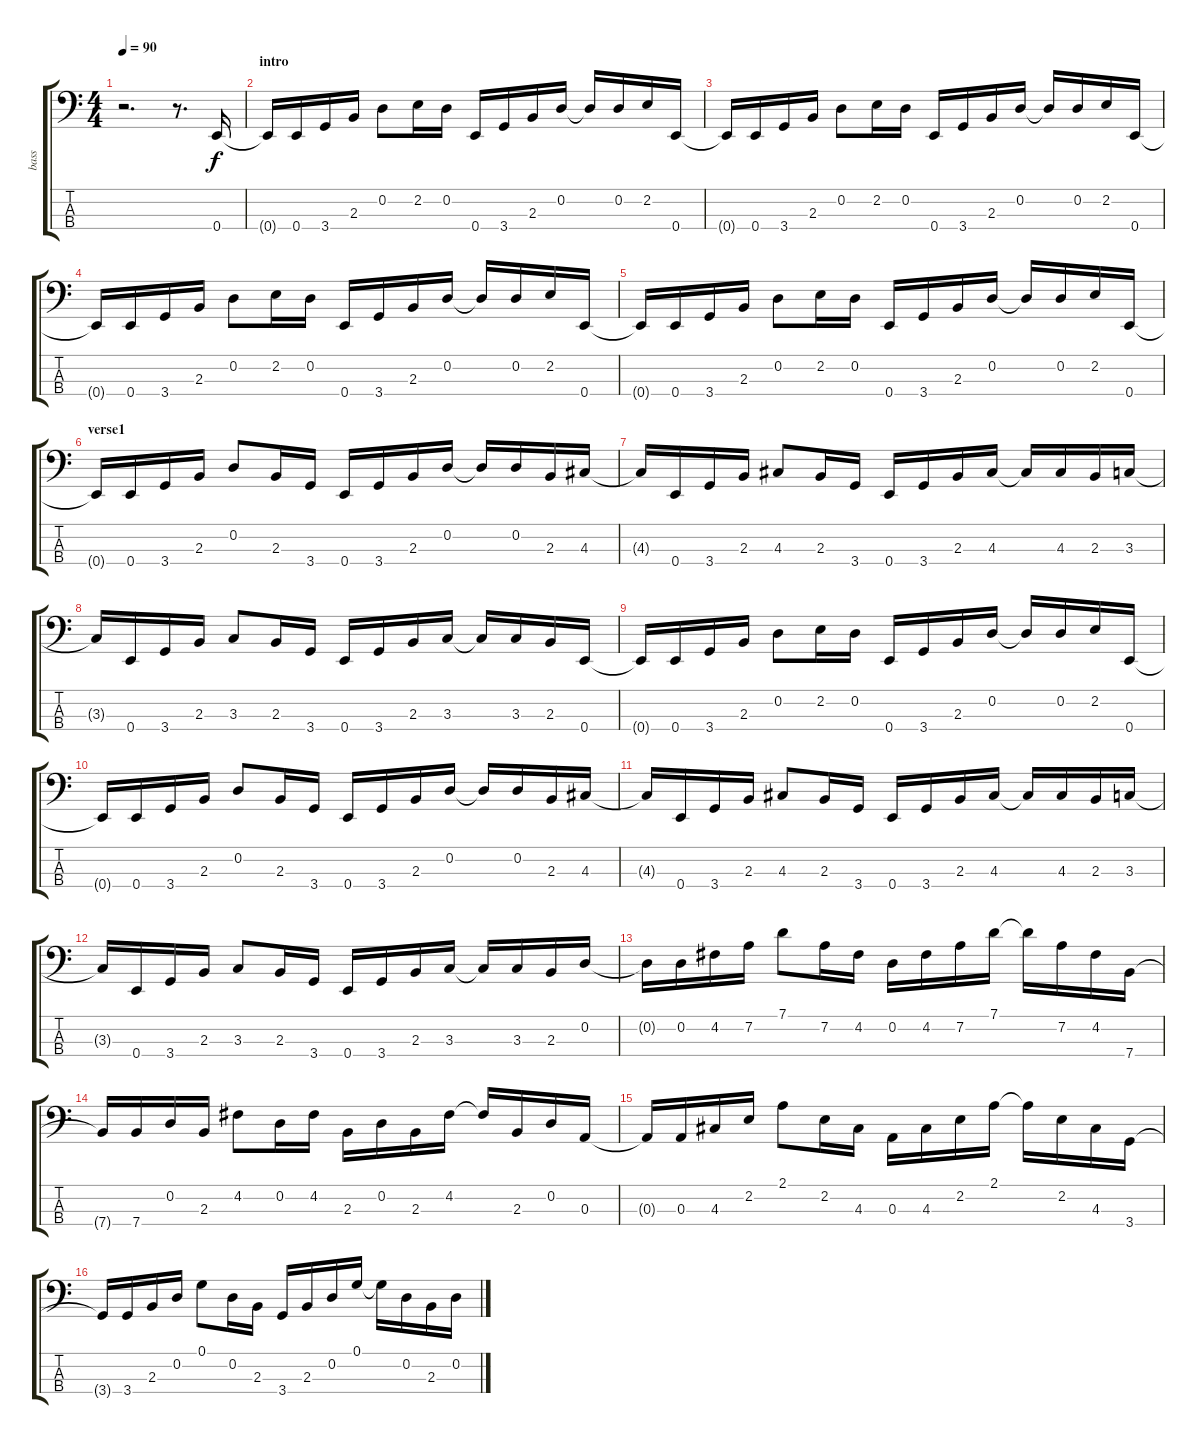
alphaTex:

\track ("bass" "bass") {instrument electricbassfinger}
\staff {score tabs}
\tuning (G2 D2 A1 E1) {hide}
\ts (4 4)
\tempo 90
\clef f4
\ks c
r.2{d dy f instrument electricbassfinger} r.8{d} 0.4.16 |
\section ("" "intro")
0.4{t}.16 0.4.16 3.4.16 2.3.16 0.2.8 2.2.16 0.2.16 0.4.16 3.4.16 2.3.16 0.2.16 0.2{t}.16 0.2.16 2.2.16 0.4.16 |
0.4{t}.16 0.4.16 3.4.16 2.3.16 0.2.8 2.2.16 0.2.16 0.4.16 3.4.16 2.3.16 0.2.16 0.2{t}.16 0.2.16 2.2.16 0.4.16 |
0.4{t}.16 0.4.16 3.4.16 2.3.16 0.2.8 2.2.16 0.2.16 0.4.16 3.4.16 2.3.16 0.2.16 0.2{t}.16 0.2.16 2.2.16 0.4.16 |
0.4{t}.16 0.4.16 3.4.16 2.3.16 0.2.8 2.2.16 0.2.16 0.4.16 3.4.16 2.3.16 0.2.16 0.2{t}.16 0.2.16 2.2.16 0.4.16 |
\section ("" "verse1")
0.4{t}.16 0.4.16 3.4.16 2.3.16 0.2.8 2.3.16 3.4.16 0.4.16 3.4.16 2.3.16 0.2.16 0.2{t}.16 0.2.16 2.3.16 4.3.16 |
\section ("" "")
4.3{t}.16 0.4.16 3.4.16 2.3.16 4.3.8 2.3.16 3.4.16 0.4.16 3.4.16 2.3.16 4.3.16 4.3{t}.16 4.3.16 2.3.16 3.3.16 |
3.3{t}.16 0.4.16 3.4.16 2.3.16 3.3.8 2.3.16 3.4.16 0.4.16 3.4.16 2.3.16 3.3.16 3.3{t}.16 3.3.16 2.3.16 0.4.16 |
0.4{t}.16 0.4.16 3.4.16 2.3.16 0.2.8 2.2.16 0.2.16 0.4.16 3.4.16 2.3.16 0.2.16 0.2{t}.16 0.2.16 2.2.16 0.4.16 |
0.4{t}.16 0.4.16 3.4.16 2.3.16 0.2.8 2.3.16 3.4.16 0.4.16 3.4.16 2.3.16 0.2.16 0.2{t}.16 0.2.16 2.3.16 4.3.16 |
4.3{t}.16 0.4.16 3.4.16 2.3.16 4.3.8 2.3.16 3.4.16 0.4.16 3.4.16 2.3.16 4.3.16 4.3{t}.16 4.3.16 2.3.16 3.3.16 |
3.3{t}.16 0.4.16 3.4.16 2.3.16 3.3.8 2.3.16 3.4.16 0.4.16 3.4.16 2.3.16 3.3.16 3.3{t}.16 3.3.16 2.3.16 0.2.16 |
0.2{t}.16 0.2.16 4.2.16 7.2.16 7.1.8 7.2.16 4.2.16 0.2.16 4.2.16 7.2.16 7.1.16 7.1{t}.16 7.2.16 4.2.16 7.4.16 |
7.4{t}.16 7.4.16 0.2.16 2.3.16 4.2.8 0.2.16 4.2.16 2.3.16 0.2.16 2.3.16 4.2.16 4.2{t}.16 2.3.16 0.2.16 0.3.16 |
0.3{t}.16 0.3.16 4.3.16 2.2.16 2.1.8 2.2.16 4.3.16 0.3.16 4.3.16 2.2.16 2.1.16 2.1{t}.16 2.2.16 4.3.16 3.4.16 |
3.4{t}.16 3.4.16 2.3.16 0.2.16 0.1.8 0.2.16 2.3.16 3.4.16 2.3.16 0.2.16 0.1.16 0.1{t}.16 0.2.16 2.3.16 0.2.16
